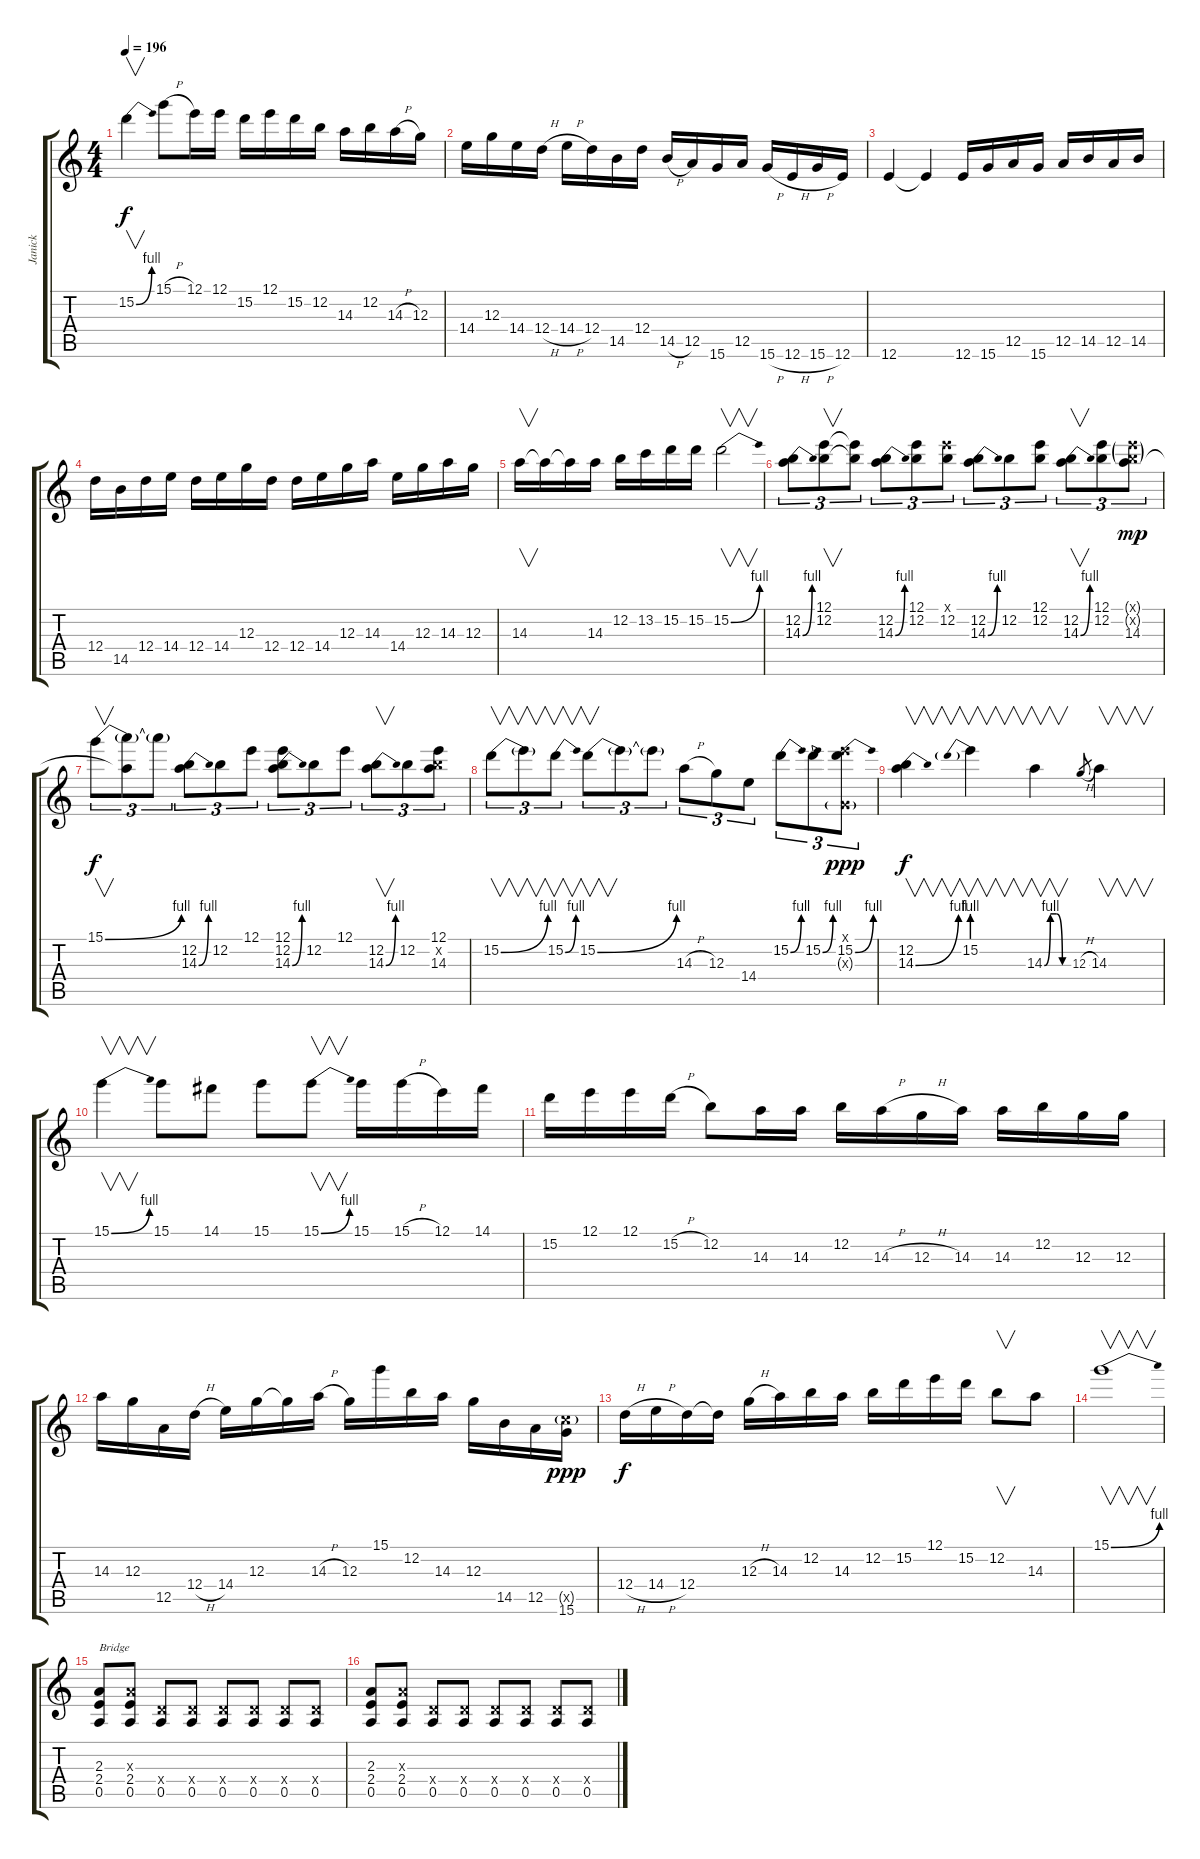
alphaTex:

\track ("Janick" "Janick") {instrument distortionguitar}
\staff {score tabs}
\tuning (E4 B3 G3 D3 A2 E2) {hide}
\ts (4 4)
\tempo 196
\clef g2
\ks c
15.2{be (bend 0 0 60 4)}.4{v dy f} 15.1{h}.8 12.1.16 12.1.16 15.2.16 12.1.16 15.2.16 12.2.16 14.3.16 12.2.16 14.3{h}.16 12.3.16 |
14.4.16 12.3.16 14.4.16 12.4{h}.16 14.4{h}.16 12.4.16 14.5.16 12.4.16 14.5{h}.16 12.5.16 15.6.16 12.5.16 15.6{h}.16 12.6{h}.16 15.6{h}.16 12.6.16 |
12.6.4 12.6{t}.4 12.6.16 15.6.16 12.5.16 15.6.16 12.5.16 14.5.16 12.5.16 14.5.16 |
12.4.16 14.5.16 12.4.16 14.4.16 12.4.16 14.4.16 12.3.16 12.4.16 12.4.16 14.4.16 12.3.16 14.3.16 14.4.16 12.3.16 14.3.16 12.3.16 |
14.3.16{v} 14.3{t}.16 14.3{t}.16 14.3.16 12.2.16 13.2.16 15.2.16 15.2.16 15.2{be (bend 0 0 60 4)}.2{v} |
(12.2 14.3{be (bend 0 0 60 4)}).8{tu (3 2)} (12.1 12.2).8{v tu (3 2)} (12.1{t} 12.2{t}).8{tu (3 2)} (12.2 14.3{be (bend 0 0 60 4)}).8{tu (3 2)} (12.1 12.2).8{tu (3 2)} (12.1{x} 12.2).8{tu (3 2)} (12.2 14.3{be (bend 0 0 60 4)}).8{tu (3 2)} 12.2.8{tu (3 2)} (12.1 12.2).8{tu (3 2)} (12.2 14.3{be (bend 0 0 60 4)}).8{v tu (3 2)} (12.1 12.2).8{tu (3 2)} (12.1{g x} 12.2{g x} 14.3).8{tu (3 2) dy mp} |
15.1{be (bend 0 0 60 4)}.8{v tu (3 2) dy f} (15.1{t} 14.3{t}).8{tu (3 2)} 15.1{t}.8{tu (3 2)} (12.2 14.3{be (bend 0 0 60 4)}).8{tu (3 2)} 12.2.8{tu (3 2)} 12.1.8{tu (3 2)} (12.1 12.2 14.3{be (bend 0 0 60 4)}).8{tu (3 2)} 12.2.8{tu (3 2)} 12.1.8{tu (3 2)} (12.2 14.3{be (bend 0 0 60 4)}).8{v tu (3 2)} 12.2.8{tu (3 2)} (12.1 12.2{x} 14.3).8{tu (3 2)} |
15.2{be (bend 0 0 60 4)}.8{v tu (3 2)} 15.2{t}.8{v tu (3 2)} 15.2{be (bend 0 0 60 4)}.8{v tu (3 2)} 15.2{be (bend 0 0 60 4)}.8{v tu (3 2)} 15.2{t}.8{tu (3 2)} 15.2{t}.8{tu (3 2)} 14.3{h}.8{tu (3 2)} 12.3.8{tu (3 2)} 14.4.8{tu (3 2)} 15.2{be (bend 0 0 60 4)}.8{tu (3 2)} 15.2{be (bend 0 0 60 4)}.8{tu (3 2)} (12.1{x} 15.2{be (bend 0 0 60 4)} 0.3{g x}).8{tu (3 2) dy ppp} |
(12.2 14.3{be (bend 0 0 60 4)}).4{v dy f} 15.2{be (prebend 0 4 60 4)}.4{v} 14.3{be (custom 0 0 15 4 30 4 45 0 60 0)}.4{v} 12.3{h}.8{gr} 14.3.4{v} |
15.1{be (bend 0 0 60 4)}.4{v} 15.1.8 14.1.8 15.1.8 15.1{be (bend 0 0 60 4)}.8{v} 15.1.16 15.1{h}.16 12.1.16 14.1.16 |
15.2.16 12.1.16 12.1.16 15.2{h}.16 12.2.8 14.3.16 14.3.16 12.2.16 14.3{h}.16 12.3{h}.16 14.3.16 14.3.16 12.2.16 12.3.16 12.3.16 |
14.3.16 12.3.16 12.5.16 12.4{h}.16 14.4.16 12.3.16 12.3{t}.16 14.3{h}.16 12.3.16 15.1.16 12.2.16 14.3.16 12.3.16 14.5.16 12.5.16 (15.5{g x} 15.6).16{dy ppp} |
12.4{h}.16{dy f} 14.4{h}.16 12.4.16 12.4{t}.16 12.3{h}.16 14.3.16 12.2.16 14.3.16 12.2.16 15.2.16 12.1.16 15.2.16 12.2.8{v} 14.3.8 |
15.1{be (bend 0 0 60 4)}.1{v} |
(2.3 2.4 0.5).8{txt "Bridge" volume 14} (2.3{x} 2.4 0.5).8 (0.4{x} 0.5).8 (0.4{x} 0.5).8 (0.4{x} 0.5).8 (0.4{x} 0.5).8 (0.4{x} 0.5).8 (0.4{x} 0.5).8 |
(2.3 2.4 0.5).8 (2.3{x} 2.4 0.5).8 (0.4{x} 0.5).8 (0.4{x} 0.5).8 (0.4{x} 0.5).8 (0.4{x} 0.5).8 (0.4{x} 0.5).8 (0.4{x} 0.5).8
